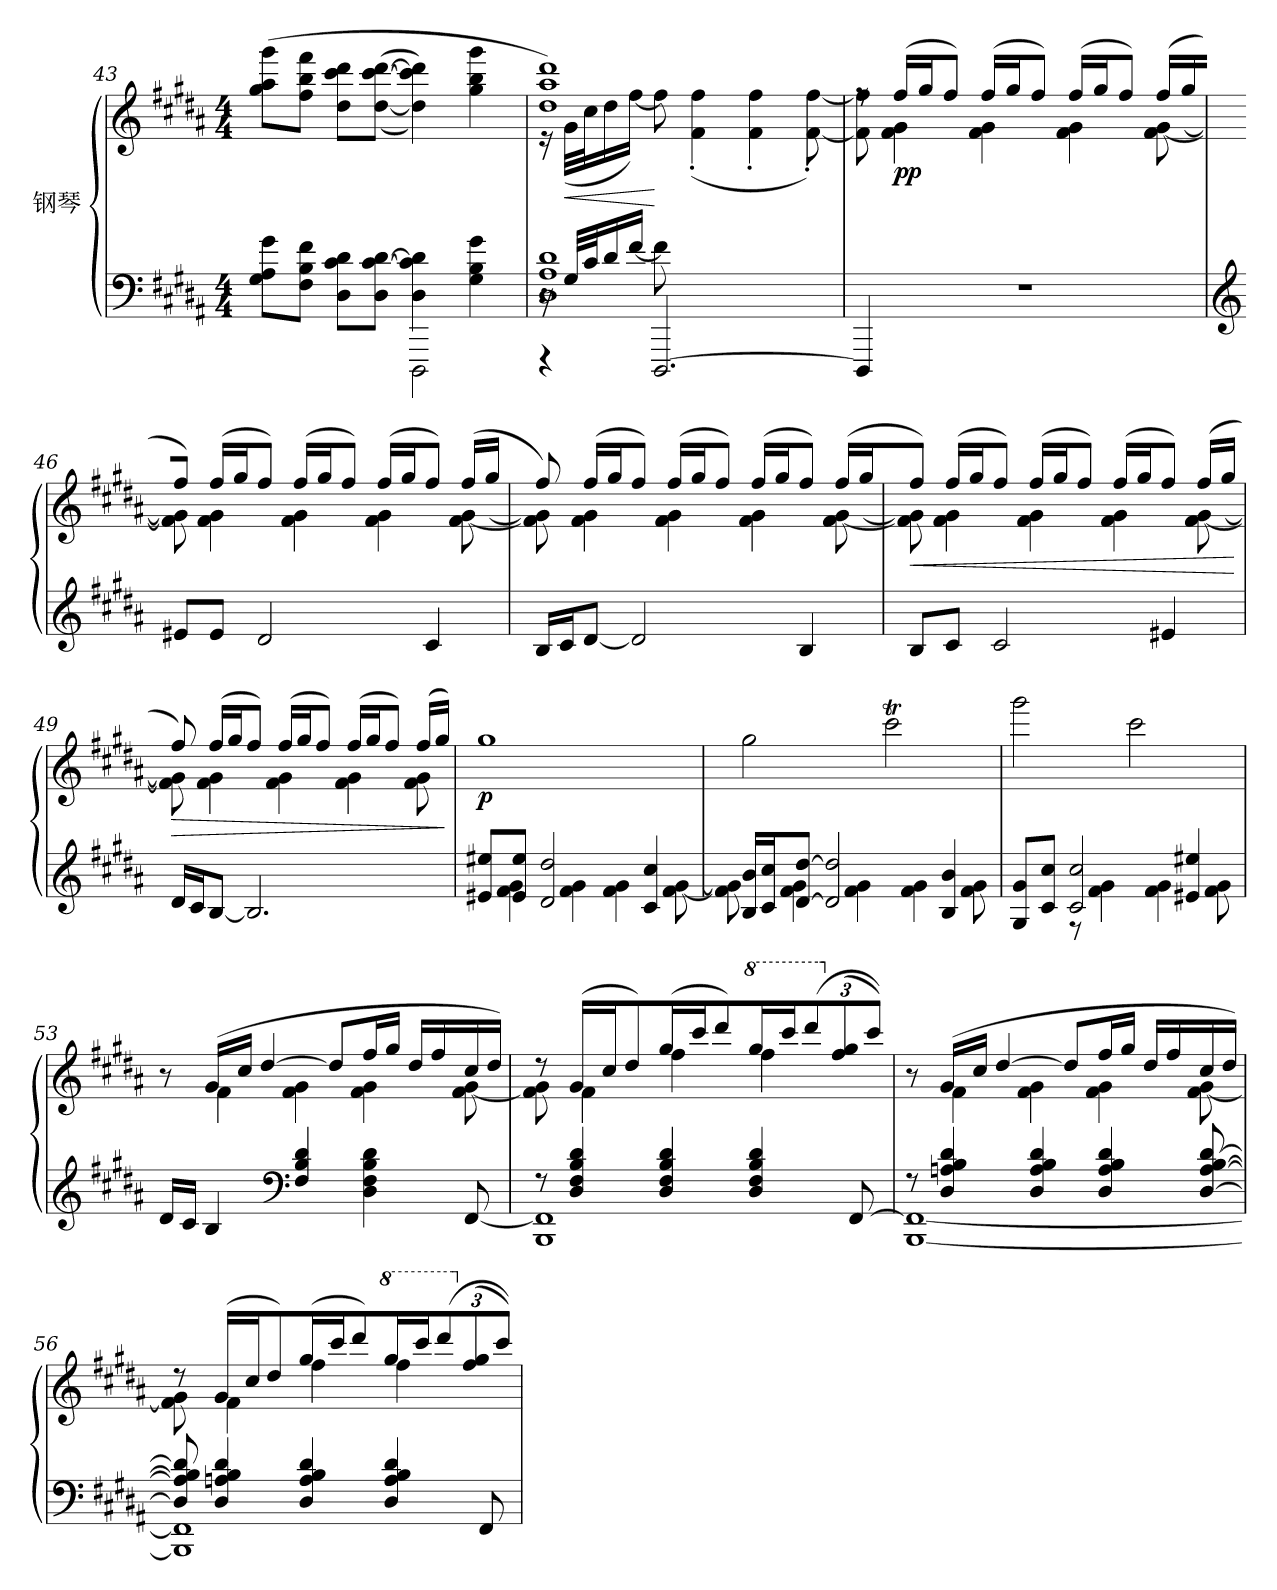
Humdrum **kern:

**kern	**kern	**dynam
*part1	*part1	*part1
*staff2	*staff1	*staff1/2
*I"钢琴	*	*
*clefF4	*clefG2	*
*k[f#c#g#d#a#]	*k[f#c#g#d#a#]	*
*M4/4	*M4/4	*
=43	=43	=43
*^	*	*
8G#\ 8A#\ 8g#\L	2ryy	(>8gg#\ 8aa#\ 8ggg#\L	.
8F#\ 8B\ 8f#\J	.	8ff#\ 8bb\ 8fff#\J	.
8D#\ 8c#\ 8d#\L	.	8dd#\ 8ccc#\ 8ddd#\L	.
8D#\ [8c#\ [8d#\J	.	(<(<[8dd#\ [8ccc#\ [8ddd#\J	.
4D#\ 4c#\] 4d#\]	2DDD#\	4dd#\] 4ccc#\] 4ddd#\]))	.
4G#\ 4B\ 4g#\	.	4gg#\ 4bb\ 4ggg#\	.
!!LO:LB:g=z
=44	=44	=44	=44
*	*^	*^	*
1D# 1A# 1d#	16r	4rFFF	1dd# 1aa# 1ddd#)	16r	.
!	!	!	!	!	!LO:HP:b
.	32G#/LLL	.	.	(>32g#\LLL	<
.	32c#/J	.	.	32cc#\J	.
.	16d#/	.	.	16dd#\	.
.	[16f#/JJ	.	.	[16ff#\JJ)	.
.	8f#\]	[2.DDD#/	.	8ff#\]	[
.	2ryy	.	.	(>4f#\' 4ff#\'	.
.	.	.	.	4f#\' 4ff#\'	.
.	8ryy	.	.	[8f#\' [8ff#\')	.
*	*v	*v	*	*	*
=45	=45	=45	=45	=45
1r	4DDD#/]	8rff	8f#\] 8ff#\]	.
!	!	!	!	!LO:DY:b
.	.	(>16ff#/LL	4f#\ 4g#\	pp
.	.	16gg#/J	.	.
.	2.ryy	8ff#/J)	.	.
.	.	(>16ff#/LL	4f#\ 4g#\	.
.	.	16gg#/J	.	.
.	.	8ff#/J)	.	.
.	.	(>16ff#/LL	4f#\ 4g#\	.
.	.	16gg#/J	.	.
.	.	8ff#/J)	.	.
.	.	(>16ff#/LL	[8f#\ [8g#\	.
.	.	16gg#/J	.	.
*v	*v	*	*	*
=46	=46	=46	=46
*clefG2	*	*	*
8e#X/L	8ff#/J)	8f#\] 8g#\]	.
8e#/J	(>16ff#/LL	4f#\ 4g#\	.
.	16gg#/J	.	.
2d#/	8ff#/J)	.	.
.	(>16ff#/LL	4f#\ 4g#\	.
.	16gg#/J	.	.
.	8ff#/J)	.	.
.	(>16ff#/LL	4f#\ 4g#\	.
.	16gg#/J	.	.
4c#/	8ff#/J)	.	.
.	(>16ff#/LL	[8f#\ [8g#\	.
.	16gg#/JJ	.	.
!!LO:PB:g=z	!!
=47	=47	=47	=47
16B/LL	8ff#/)	8f#\] 8g#\]	.
16c#/J	.	.	.
[8d#/J	(>16ff#/LL	4f#\ 4g#\	.
.	16gg#/J	.	.
2d#/]	8ff#/J)	.	.
.	(>16ff#/LL	4f#\ 4g#\	.
.	16gg#/J	.	.
.	8ff#/J)	.	.
.	(>16ff#/LL	4f#\ 4g#\	.
.	16gg#/J	.	.
4B/	8ff#/J)	.	.
.	(>16ff#/LL	[8f#\ [8g#\	.
.	16gg#/J	.	.
=48	=48	=48	=48
!	!	!	!LO:HP:b
8B/L	8ff#/J)	8f#\] 8g#\]	<
8c#/J	(>16ff#/LL	4f#\ 4g#\	.
.	16gg#/J	.	.
2c#/	8ff#/J)	.	.
.	(>16ff#/LL	4f#\ 4g#\	.
.	16gg#/J	.	.
.	8ff#/J)	.	.
.	(>16ff#/LL	4f#\ 4g#\	.
.	16gg#/J	.	.
4e#X/	8ff#/J)	.	.
.	(>16ff#/LL	[8f#\ [8g#\	.
.	16gg#/JJ	.	.
*	*v	*v	*
.	.	[
!!LO:LB:g=z
=49	=49	=49
!	!	!LO:HP:b
*	*^	*
16d#/LL	8ff#/)	8f#\] 8g#\]	>
16c#/J	.	.	.
[8B/J	(>16ff#/LL	4f#\ 4g#\	.
.	16gg#/J	.	.
2.B/]	8ff#/J)	.	.
.	(>16ff#/LL	4f#\ 4g#\	.
.	16gg#/J	.	.
.	8ff#/J)	.	.
.	(>16ff#/LL	4f#\ 4g#\	.
.	16gg#/J	.	.
.	8ff#/J)	.	.
.	(>16ff#/LL	8f#\ 8g#\	.
.	16gg#/JJ)	.	.
*	*v	*v	*
.	.	]
=50	=50	=50
*^	*	*
!	!	!	!LO:DY:b
8e#X/ 8ee#X/L	8ryy	1gg#	p
8e#/ 8ee#/J	4f#\ 4g#\	.	.
2d#/ 2dd#/	.	.	.
.	4f#\ 4g#\	.	.
.	4f#\ 4g#\	.	.
4c#/ 4cc#/	.	.	.
.	[8f#\ [8g#\	.	.
=51	=51	=51	=51
16B/ 16b/LL	8f#\] 8g#\]	2gg#\	.
16c#/ 16cc#/J	.	.	.
[8d#/ [8dd#/J	4f#\ 4g#\	.	.
2d#/] 2dd#/]	.	.	.
.	4f#\ 4g#\	.	.
.	.	2ccc#T\	.
.	4f#\ 4g#\	.	.
4B/ 4b/	.	.	.
.	8f#\ 8g#\	.	.
!!LO:LB:g=z
=52	=52	=52	=52
8G#/ 8g#/L	4ryy	2ggg#\	.
8c#/ 8cc#/J	.	.	.
2c#/ 2cc#/	8r	.	.
.	4f#\ 4g#\	.	.
.	.	2ccc#\	.
.	4f#\ 4g#\	.	.
4e#X/ 4ee#X/	.	.	.
.	8f#\ 8g#\	.	.
*v	*v	*	*
=53	=53	=53
*	*^	*
16d#/LL	8r	8ryy	.
16c#/JJ	.	.	.
4B/	(>16g#/LL	4f#\	.
.	16cc#/JJ	.	.
.	[4dd#/	.	.
*clefF4	*	*	*
4F#/ 4B/ 4d#/	.	4f#\ 4g#\	.
.	8dd#/L]	.	.
4D#\ 4F#\ 4B\ 4d#\	16ff#/L	4f#\ 4g#\	.
.	16gg#/JJ	.	.
.	16dd#/LL	.	.
.	16ff#/	.	.
[8FF#/	16cc#/	[8f#\ 8g#\	.
.	16dd#/JJ)	.	.
!!LO:LB:g=z	!!
=54	=54	=54	=54
*^	*	*	*
8r	1BBB 1FF#]	8r	8f#\] 8g#\	.
4D#/ 4F#/ 4B/ 4d#/	.	(>16g#/LL	4f#\	.
.	.	16cc#/J	.	.
.	.	8dd#/)	.	.
4D#/ 4F#/ 4B/ 4d#/	.	(>16gg#/L	4ff#\	.
.	.	16ccc#/J	.	.
.	.	8ddd#/)	.	.
*	*	*8va	*	*
4D#/ 4F#/ 4B/ 4d#/	.	16ggg#/L	4fff#\	.
.	.	16cccc#/J	.	.
*	*	*Xbrackettup	*	*
.	.	(<12dddd#/	.	.
*	*	*X8va	*	*
.	.	(>12ff#/ 12gg#/	.	.
[8FF#/	.	.	8ryy	.
.	.	12ccc#/J))	.	.
=55	=55	=55	=55	=55
8r	[1BBB 1FF#_	8r	8ryy	.
4D#/ 4An/ 4B/ 4d#/	.	(>16g#/LL	4f#\	.
.	.	16cc#/JJ	.	.
.	.	[4dd#/	.	.
4D#/ 4A/ 4B/ 4d#/	.	.	4f#\ 4g#\	.
.	.	8dd#/L]	.	.
4D#/ 4A/ 4B/ 4d#/	.	16ff#/L	4f#\ 4g#\	.
.	.	16gg#/JJ	.	.
.	.	16dd#/LL	.	.
.	.	16ff#/	.	.
[8D#/ [8A/ [8B/ [8d#/	.	16cc#/	[8f#\ 8g#\	.
.	.	16dd#/JJ)	.	.
!!LO:LB:g=z	!!
=56	=56	=56	=56	=56
8D#/] 8A/] 8B/] 8d#/]	1BBB] 1FF#]	8r	8f#\] 8g#\	.
4D#/ 4An/ 4B/ 4d#/	.	(>16g#/LL	4f#\	.
.	.	16cc#/J	.	.
.	.	8dd#/)	.	.
4D#/ 4A/ 4B/ 4d#/	.	(>16gg#/L	4ff#\	.
.	.	16ccc#/J	.	.
.	.	8ddd#/)	.	.
*	*	*8va	*	*
4D#/ 4A/ 4B/ 4d#/	.	16ggg#/L	4fff#\	.
.	.	16cccc#/J	.	.
.	.	(<12dddd#/	.	.
*	*	*X8va	*	*
.	.	(>12ff#/ 12gg#/	.	.
8FF#/	.	.	8ryy	.
.	.	12ccc#/J))	.	.
*v	*v	*	*	*
*	*v	*v	*
=	=	=
*-	*-	*-
